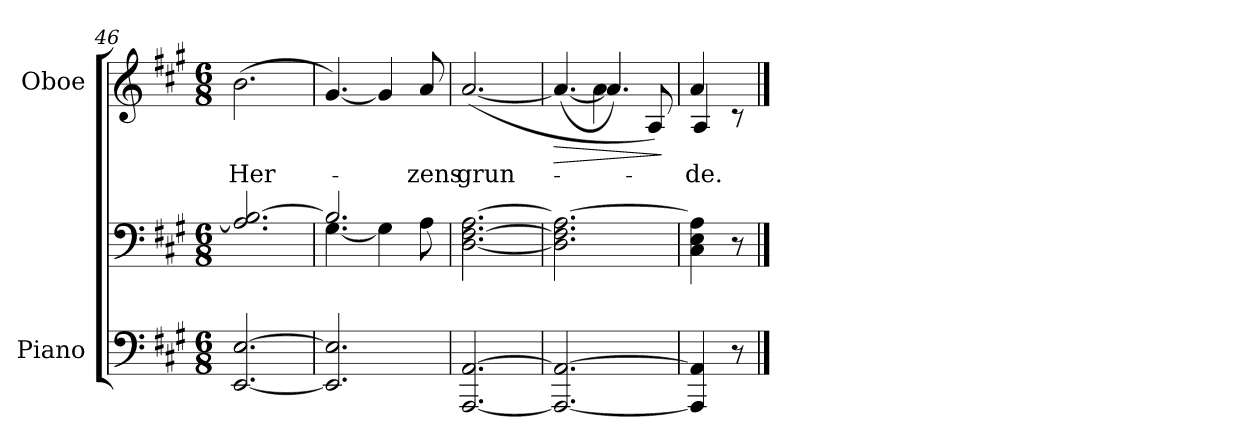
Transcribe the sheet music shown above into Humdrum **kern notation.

**kern	**kern	**kern	**text	**dynam
*part2	*part2	*part1	*part1	*part1
*staff3	*staff2	*staff1	*staff1	*staff1
*I"Piano	*	*I"Oboe	*	*
*I'Pno	*	*I'Ob	*	*
*clefF4	*clefF4	*clefG2	*	*
*k[f#c#g#]	*k[f#c#g#]	*k[f#c#g#]	*	*
*M6/8	*M6/8	*M6/8	*	*
=46	=46	=46	=46	=46
!	!	!	!LO:LY:b	!
[2.EE/ [2.E/	2.A/] [2.B/	(>2.b\	Her-	.
=47	=47	=47	=47	=47
*	*^	*	*	*
2.EE/] 2.E/]	2.B/]	[4.G#\	[4.g#/)	.	.
.	.	4G#\]	4g#/]	.	.
!	!	!	!	!LO:LY:b	!
.	.	8A\	8a/	-zens	.
=48	=48	=48	=48	=48	=48
!	!	!	!	!LO:LY:b	!
*	*v	*v	*	*	*
[2.AAA/ [2.AA/	[2.D\ [2.F#\ [2.A\	(>[2.a/	grun-	.
=49	=49	=49	=49	=49
!	!	!	!	!LO:HP:b
*	*	*^	*	*
2.AAA/_ 2.AA/_	2.D\] 2.F#\] 2.A\_	(>4.a/_	4.ryy	.	>
.	.	4.a/])	4a\	.	.
.	.	.	8A/)	.	.
*	*	*v	*v	*	*
.	.	.	.	]
=50	=50	=50	=50	=50
!	!	!	!LO:LY:b	!
*	*	*^	*	*
4AAA/] 4AA/]	4C#\ 4E\ 4A\]	4a/	4A/	-de.	.
8r	8r	8rc	8ryy	.	.
*	*	*v	*v	*	*
==	==	==	==	==
*-	*-	*-	*-	*-
